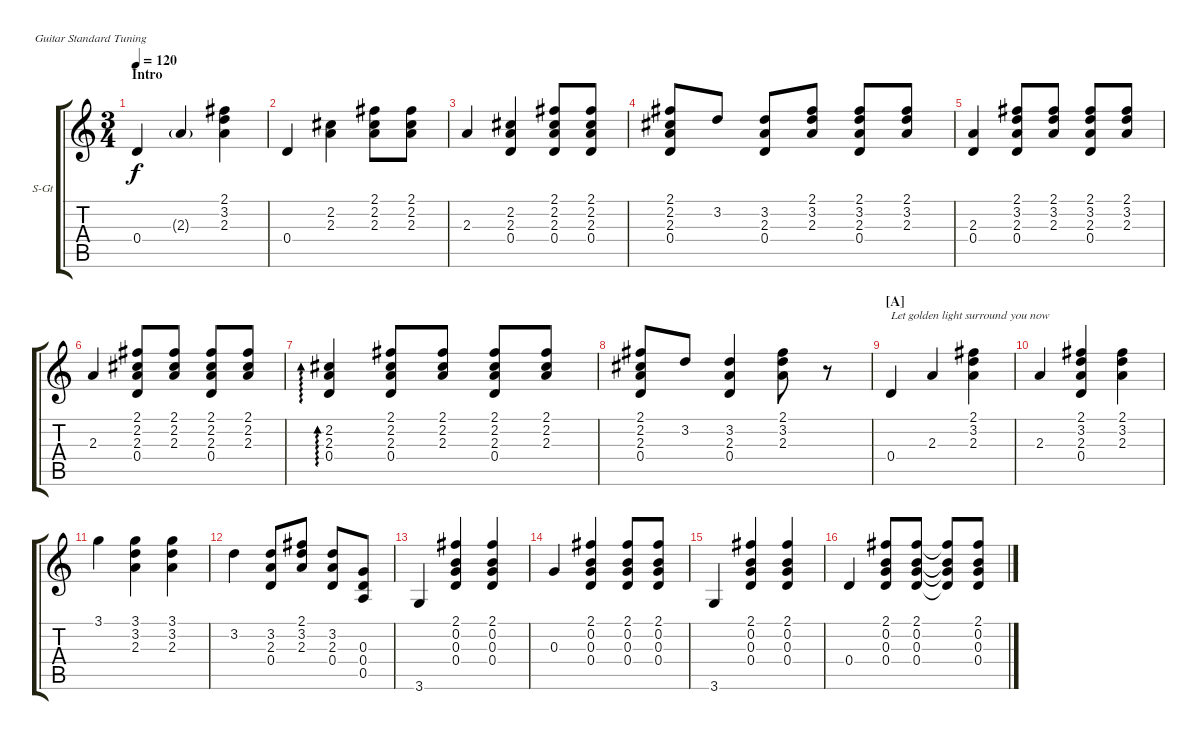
\defaultSystemsLayout 4
\bracketExtendMode groupsimilarinstruments
\firstSystemTrackNameOrientation horizontal
\otherSystemsTrackNameOrientation horizontal
\track ("Steel Guitar" "S-Gt") {instrument acousticguitarsteel}
\staff {score tabs}
\tuning (E4 B3 G3 D3 A2 E2)
\ts (3 4)
\section ("" "Intro")
\tempo 120
\clef g2
\scale
0.359629
\ks c
0.4.4{dy f instrument acousticguitarsteel} 2.3{g}.4 (2.1 3.2 2.3).4 |
\scale
0.24594 0.4.4 (2.3 2.2).4 (2.2 2.3 2.1).8 (2.1 2.2 2.3).8 |
\scale
0.25058 2.3.4 (0.4 2.3 2.2).4 (2.2 2.3 0.4 2.1).8 (2.2 2.1 2.3 0.4).8 |
(2.1 2.2 2.3 0.4).8 3.2.8 (3.2 2.3 0.4).8 (2.1 3.2 2.3).8 (2.1 3.2 2.3 0.4).8 (3.2 2.3 2.1).8 |
(0.4 2.3).4 (3.2 2.3 0.4 2.1).8 (3.2 2.3 2.1).8 (3.2 2.3 0.4 2.1).8 (3.2 2.3 2.1).8 |
2.3.4 (2.1 2.2 2.3 0.4).8 (2.1 2.2 2.3).8 (2.1 2.2 2.3 0.4).8 (2.1 2.2 2.3).8 |
(0.4 2.3 2.2).4{ad 0} (0.4 2.3 2.2 2.1).8 (2.1 2.2 2.3).8 (2.2 2.3 0.4 2.1).8 (2.3 2.2 2.1).8 |
(2.1 2.2 2.3 0.4).8 3.2.8 (0.4 2.3 3.2).4 (3.2 2.3 2.1).8 r.8 |
\section ("A" "")
0.4.4{txt "Let golden light surround you now"} 2.3.4 (2.1 3.2 2.3).4 |
2.3.4 (2.1 3.2 2.3 0.4).4 (2.3 3.2 2.1).4 |
3.1.4 (3.1 3.2 2.3).4 (3.1 3.2 2.3).4 |
3.2.4 (3.2 2.3 0.4).8 (2.1 3.2 2.3).8 (3.2 2.3 0.4).8 (0.4 0.3 0.5).8 |
3.6.4 (2.1 0.2 0.3 0.4).4 (0.3 0.2 2.1 0.4).4 |
0.3.4 (2.1 0.2 0.3 0.4).4 (0.3 0.2 2.1 0.4).8 (0.3 0.2 2.1 0.4).8 |
3.6.4 (2.1 0.2 0.3 0.4).4 (0.3 0.2 2.1 0.4).4 |
0.4.4 (2.1 0.2 0.3 0.4).8 (0.3 0.2 2.1 0.4).8 (2.1{t} 0.2{t} 0.3{t} 0.4{t}).8 (2.1 0.2 0.3 0.4).8
